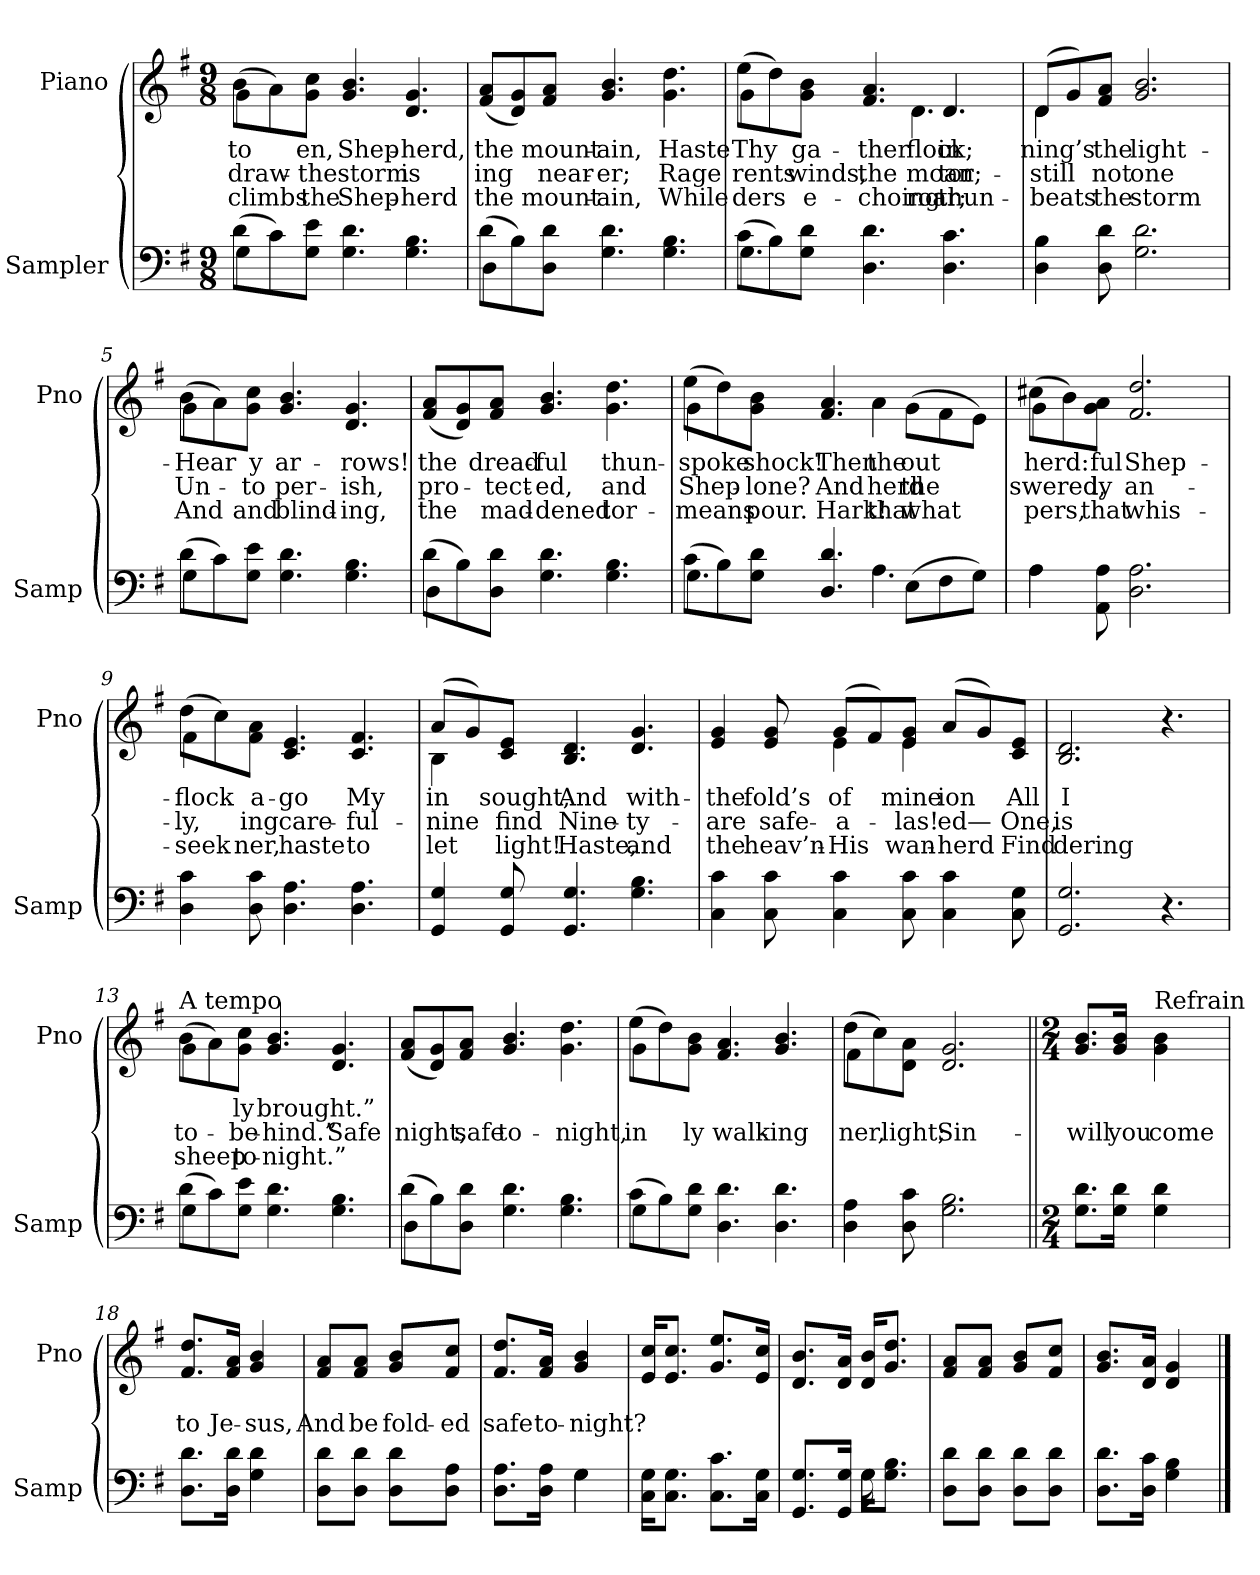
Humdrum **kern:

**kern	**kern	**text	**text	**text
*part2	*part1	*part1	*part1	*part1
*staff2	*staff1	*staff1	*staff1	*staff1
*I"Sampler	*I"Piano	*	*	*
*I'Samp	*I'Pno	*	*	*
*clefF4	*clefG2	*	*	*
*k[f#]	*k[f#]	*	*	*
*G:	*G:	*	*	*
*M9/8	*M9/8	*	*	*
=1	=1	=1	=1	=1
*^	*^	*	*	*
(8d\L	4G	(8b\L	4g	to	draw-	climbs
8c\)	.	8a\)	.	.	.	.
8G\ 8e\J	2..ryy	8g\ 8cc\J	2..ryy	-en,	the	the
4.G 4.d	.	4.g 4.b	.	Shep-	storm	Shep-
4.G 4.B	.	4.d 4.g	.	-herd,	is	-herd
*	*	*v	*v	*	*	*
=2	=2	=2	=2	=2	=2
(8d\L	4D	(8f#/ 8a/L	the	-ing	the
8B\)	.	8d/ 8g/)	.	.	.
8D\ 8d\J	2..ryy	8f#/ 8a/J	mount-	near-	mount-
4.G 4.d	.	4.g 4.b	-ain,	-er;	-ain,
4.G 4.B	.	4.g 4.dd	Haste	Rage	While
=3	=3	=3	=3	=3	=3
*	*	*^	*	*	*
(8c\L	4.G	(8ee\L	4g	Thy	-rents	-ders
8B\)	.	8dd\)	.	.	.	.
8G\ 8d\J	.	8g\ 8b\J	4.ryy	ga-	winds,	e-
4.D 4.d	2.ryy	4.f# 4.a	.	-ther	the	-choing
.	.	.	4.d	flock;	moan;	roar;
4.D 4.c	.	4.d/	.	in	tor-	thun-
.	.	.	8ryy	.	.	.
*v	*v	*	*	*	*	*
=4	=4	=4	=4	=4	=4
4D 4B	(8d/L	4d	-ning’s	still	beats
.	8g/)	.	.	.	.
8D 8d	8f#/ 8a/J	2..ryy	the	not	the
2.G 2.d	2.g 2.b	.	light-	one	storm
=5	=5	=5	=5	=5	=5
*^	*	*	*	*	*
(8d\L	4G	(8b\L	4g	Hear	Un-	And
8c\)	.	8a\)	.	.	.	.
8G\ 8e\J	2..ryy	8g\ 8cc\J	2..ryy	-y	to	and
4.G 4.d	.	4.g 4.b	.	ar-	per-	blind-
4.G 4.B	.	4.d 4.g	.	-rows!	-ish,	-ing,
*	*	*v	*v	*	*	*
=6	=6	=6	=6	=6	=6
(8d\L	4D	(8f#/ 8a/L	the	-pro-	the
8B\)	.	8d/ 8g/)	.	.	.
8D\ 8d\J	2..ryy	8f#/ 8a/J	dread-	-tect-	mad-
4.G 4.d	.	4.g 4.b	-ful	-ed,	-dened
4.G 4.B	.	4.g 4.dd	thun-	and	tor-
=7	=7	=7	=7	=7	=7
*	*	*^	*	*	*
(8c\L	4.G	(8ee\L	4g	spoke	Shep-	means
8B\)	.	8dd\)	.	.	.	.
8G\ 8d\J	.	8g\ 8b\J	4.ryy	shock!	-lone?	pour.
4.D 4.d	4ryy	4.f# 4.a	.	Then	And	Hark!
.	4.A	.	4a	the	-herd	that
(8E\L	.	(8g\L	.	out	the	what
8F#\	.	8f#\	4ryy	.	.	.
8G\J)	8ryy	8e\J)	.	.	.	.
=8	=8	=8	=8	=8	=8	=8
4A\	4A	(8cc#X\L	4g	-herd:	-swered,	-pers,
.	.	8b\)	.	.	.	.
8AA 8A	2..ryy	8g\ 8a\J	2..ryy	-ful	-ly	that
2.D 2.A	.	2.f# 2.dd	.	Shep-	an-	whis-
*v	*v	*	*	*	*	*
=9	=9	=9	=9	=9	=9
4D 4c	(8dd\L	4f#	flock	-ly,	seek
.	8cc\)	.	.	.	.
8D 8c	8f#\ 8a\J	2..ryy	a-	-ing	-ner,
4.D 4.A	4.c 4.e	.	-go	care-	haste
4.D 4.A	4.c 4.f#	.	My	-ful-	to
=10	=10	=10	=10	=10	=10
4GG 4G	(8a/L	4B	-in	-nine	let
.	8g/)	.	.	.	.
8GG 8G	8c/ 8e/J	2..ryy	sought,	find	light!
4.GG 4.G	4.B 4.d	.	And	Nine-	Haste,
4.G 4.B	4.d 4.g	.	with-	-ty-	and
=11	=11	=11	=11	=11	=11
4C 4c	4e 4g	4.ryy	the	are	the
8C 8c	8e 8g	.	fold’s	safe-	heav’n-
4C 4c	(8g/L	4e	of	a-	His
.	8f#/)	.	.	.	.
8C 8c	8e/ 8g/J	4e	mine	-las!	wan-
4C 4c	(8a/L	.	-ion	-ed—	-herd
.	8g/)	4ryy	.	.	.
8C 8G	8c/ 8e/J	.	All	One,	Find
*	*v	*v	*	*	*
=12	=12	=12	=12	=12
2.GG 2.G	2.B 2.d	I	is	-dering
4.r	4.r	.	.	.
=13	=13	=13	=13	=13
*^	*^	*	*	*
!	!	!LO:TX:t=A tempo	!	!	!	!
(8d\L	4G	(8b\L	4g	.	to-	sheep
8c\)	.	8a\)	.	.	.	.
8G\ 8e\J	2..ryy	8g\ 8cc\J	2..ryy	-ly	be-	to-
4.G 4.d	.	4.g 4.b	.	brought.”	-hind.”	-night.”
4.G 4.B	.	4.d 4.g	.	.	Safe	.
*	*	*v	*v	*	*	*
=14	=14	=14	=14	=14	=14
(8d\L	4D	(8f#/ 8a/L	.	-night,	.
8B\)	.	8d/ 8g/)	.	.	.
8D\ 8d\J	2..ryy	8f#/ 8a/J	.	safe	.
4.G 4.d	.	4.g 4.b	.	to-	.
4.G 4.B	.	4.g 4.dd	.	-night,	.
=15	=15	=15	=15	=15	=15
*	*	*^	*	*	*
(8c\L	4G	(8ee\L	4g	.	in	.
8B\)	.	8dd\)	.	.	.	.
8G\ 8d\J	2..ryy	8g\ 8b\J	2..ryy	.	-ly	.
4.D 4.d	.	4.f# 4.a	.	.	walk-	.
4.D 4.d	.	4.g 4.b	.	.	-ing	.
*v	*v	*	*	*	*	*
=16	=16	=16	=16	=16	=16
4D 4A	(8dd\L	4f#	.	-ner,	.
.	8cc\)	.	.	.	.
8D 8c	8d\ 8a\J	2..ryy	.	light;	.
2.G 2.B	2.d 2.g	.	.	Sin-	.
*	*v	*v	*	*	*
=17||	=17||	=17||	=17||	=17||
*M2/4	*M2/4	*	*	*
8.G\ 8.d\L	8.g/ 8.b/L	.	will	.
16G\ 16d\Jk	16g/ 16b/Jk	.	you	.
!	!LO:TX:t=Refrain	!	!	!
4G 4d	4g\ 4b\	.	come	.
=18	=18	=18	=18	=18
8.D\ 8.d\L	8.f#/ 8.dd/L	.	to	.
16D\ 16d\Jk	16f#/ 16a/Jk	.	Je-	.
4G 4d	4g 4b	.	-sus,	.
=19	=19	=19	=19	=19
8D\ 8d\L	8f#/ 8a/L	.	And	.
8D\ 8d\J	8f#/ 8a/J	.	be	.
8D\ 8d\L	8g/ 8b/L	.	fold-	.
8D\ 8A\J	8f#/ 8cc/J	.	-ed	.
=20	=20	=20	=20	=20
*^	*	*	*	*
8.D\ 8.A\L	4ryy	8.f#/ 8.dd/L	.	safe	.
16D\ 16A\Jk	.	16f#/ 16a/Jk	.	to-	.
4G\	4G	4g 4b	.	-night?	.
*v	*v	*	*	*	*
=21	=21	=21	=21	=21
16C\ 16G\KL	16e/ 16cc/KL	.	.	.
8.C\ 8.G\J	8.e/ 8.cc/J	.	.	.
8.C\ 8.c\L	8.g/ 8.ee/L	.	.	.
16C\ 16G\Jk	16e/ 16cc/Jk	.	.	.
=22	=22	=22	=22	=22
*^	*	*	*	*
8.GG/ 8.G/L	4ryy	8.d/ 8.b/L	.	.	.
16GG/ 16G/Jk	.	16d/ 16a/Jk	.	.	.
16G\KL	16G	16d/ 16b/KL	.	.	.
8.G\ 8.B\J	8.ryy	8.g/ 8.dd/J	.	.	.
*v	*v	*	*	*	*
=23	=23	=23	=23	=23
8D\ 8d\L	8f#/ 8a/L	.	.	.
8D\ 8d\J	8f#/ 8a/J	.	.	.
8D\ 8d\L	8g/ 8b/L	.	.	.
8D\ 8d\J	8f#/ 8cc/J	.	.	.
=24	=24	=24	=24	=24
8.D\ 8.d\L	8.g/ 8.b/L	.	.	.
16D\ 16c\Jk	16d/ 16a/Jk	.	.	.
4G 4B	4d/ 4g/	.	.	.
==	==	==	==	==
*-	*-	*-	*-	*-
